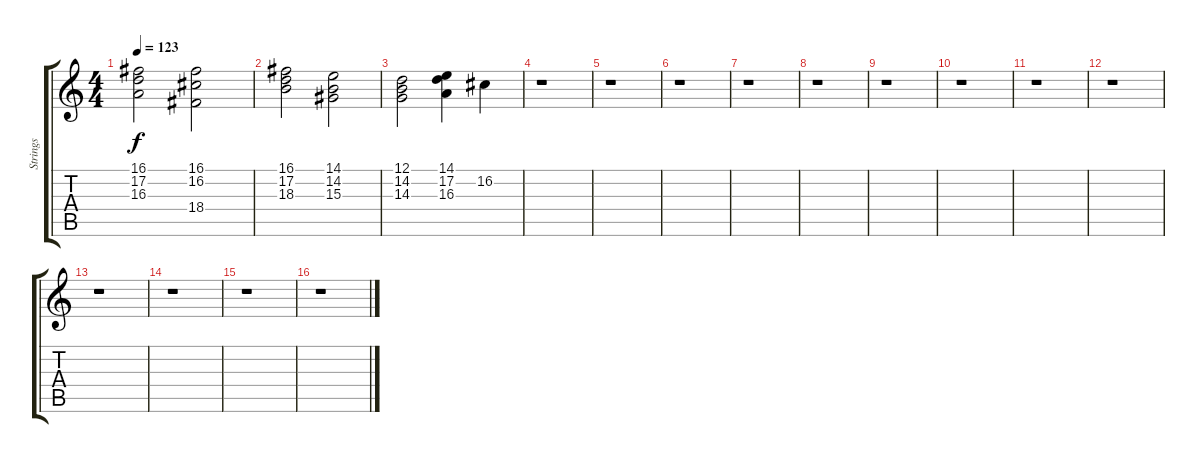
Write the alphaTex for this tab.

\track ("Strings" "Strings") {instrument synthstrings1}
\staff {score tabs}
\tuning (D4 A3 F3 C3 G2 D2) {hide}
\ts (4 4)
\tempo 123
\clef g2
\ks c
(16.1 17.2 16.3).2{dy f} (16.1 16.2 18.4).2 |
(16.1 17.2 18.3).2 (14.1 14.2 15.3).2 |
(12.1 14.2 14.3).2 (14.1 17.2 16.3).4 16.2.4 |
r.1 |
r.1 |
r.1 |
r.1 |
r.1 |
r.1 |
r.1 |
r.1 |
r.1 |
r.1 |
r.1 |
r.1 |
r.1
